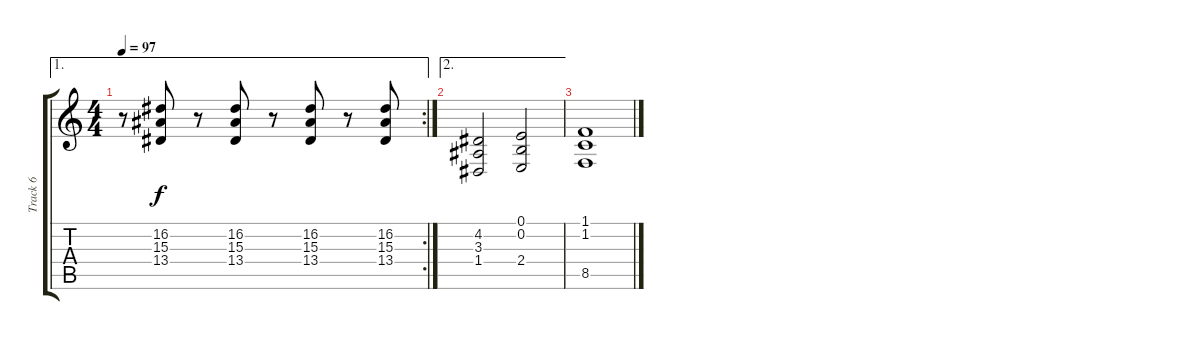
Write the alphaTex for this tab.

\track ("Track 6" "Track 6") {instrument acousticgrandpiano}
\staff {score tabs}
\tuning (E4 B3 G3 D3 A2 D2) {hide}
\ae 1
\rc 2
\ts (4 4)
\tempo 97
\clef g2
\ks c
r.8{dy f} (16.2 15.3 13.4).8 r.8 (16.2 15.3 13.4).8 r.8 (16.2 15.3 13.4).8 r.8 (16.2 15.3 13.4).8 |
\ae 2
(4.2 3.3 1.4).2 (0.1 0.2 2.4).2 |
(1.1 1.2 8.5).1
